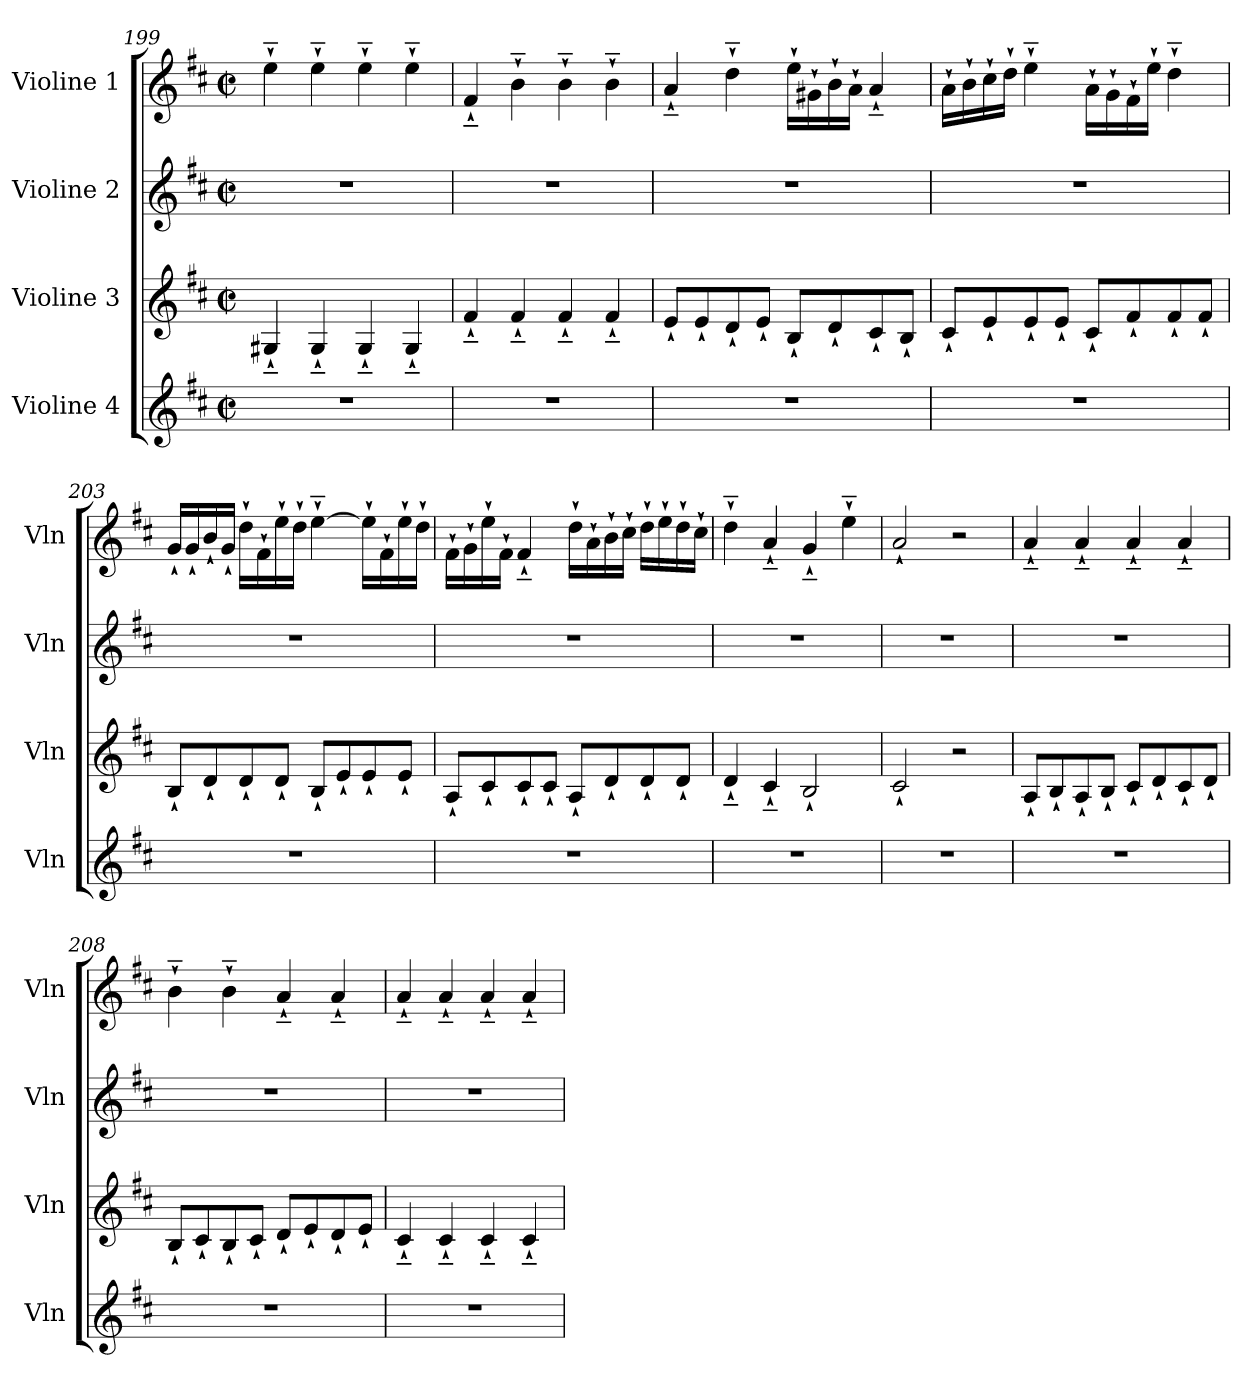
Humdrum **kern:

**kern	**kern	**kern	**kern
*part4	*part3	*part2	*part1
*staff4	*staff3	*staff2	*staff1
*I"Violine 4	*I"Violine 3	*I"Violine 2	*I"Violine 1
*I'Vln	*I'Vln	*I'Vln	*I'Vln
*clefG2	*clefG2	*clefG2	*clefG2
*k[f#c#]	*k[f#c#]	*k[f#c#]	*k[f#c#]
*D:	*D:	*D:	*D:
*M2/2	*M2/2	*M2/2	*M2/2
*met(c|)	*met(c|)	*met(c|)	*met(c|)
=199	=199	=199	=199
1r	4G#X~`/	1r	4ee~`\
.	4G#~`/	.	4ee~`\
.	4G#~`/	.	4ee~`\
.	4G#~`/	.	4ee~`\
=200	=200	=200	=200
1r	4f#~`/	1r	4f#~`/
.	4f#~`/	.	4b~`\
.	4f#~`/	.	4b~`\
.	4f#~`/	.	4b~`\
!!LO:PB:g=z
=201	=201	=201	=201
1r	8e`/L	1r	4a~`/
.	8e`/	.	.
.	8d`/	.	4dd~`\
.	8e`/J	.	.
.	8B`/L	.	16ee`\LL
.	.	.	16g#X`\
.	8d`/	.	16b`\
.	.	.	16a`\JJ
.	8c#`/	.	4a~`/
.	8B`/J	.	.
=202	=202	=202	=202
1r	8c#`/L	1r	16a`\LL
.	.	.	16b`\
.	8e`/	.	16cc#`\
.	.	.	16dd`\JJ
.	8e`/	.	4ee~`\
.	8e`/J	.	.
.	8c#`/L	.	16a`\LL
.	.	.	16g`\
.	8f#`/	.	16f#`\
.	.	.	16ee`\JJ
.	8f#`/	.	4dd~`\
.	8f#`/J	.	.
=203	=203	=203	=203
1r	8B`/L	1r	16g`/LL
.	.	.	16g`/
.	8d`/	.	16b`/
.	.	.	16g`/JJ
.	8d`/	.	16dd`\LL
.	.	.	16f#`\
.	8d`/J	.	16ee`\
.	.	.	16dd`\JJ
.	8B`/L	.	[4ee~`\
.	8e`/	.	.
.	8e`/	.	16ee`\LL]
.	.	.	16f#`\
.	8e`/J	.	16ee`\
.	.	.	16dd`\JJ
!!LO:LB:g=z
=204	=204	=204	=204
1r	8A`/L	1r	16f#`\LL
.	.	.	16g`\
.	8c#`/	.	16ee`\
.	.	.	16f#`\JJ
.	8c#`/	.	4f#~`/
.	8c#`/J	.	.
.	8A`/L	.	16dd`\LL
.	.	.	16a`\
.	8d`/	.	16b`\
.	.	.	16cc#`\JJ
.	8d`/	.	16dd`\LL
.	.	.	16ee`\
.	8d`/J	.	16dd`\
.	.	.	16cc#`\JJ
=205	=205	=205	=205
1r	4d~`/	1r	4dd~`\
.	4c#~`/	.	4a~`/
.	2B`/	.	4g~`/
.	.	.	4ee~`\
=206	=206	=206	=206
1r	2c#`/	1r	2a`/
.	2r	.	2r
=207	=207	=207	=207
1r	8A`/L	1r	4a~`/
.	8B`/	.	.
.	8A`/	.	4a~`/
.	8B`/J	.	.
.	8c#`/L	.	4a~`/
.	8d`/	.	.
.	8c#`/	.	4a~`/
.	8d`/J	.	.
=208	=208	=208	=208
1r	8B`/L	1r	4b~`\
.	8c#`/	.	.
.	8B`/	.	4b~`\
.	8c#`/J	.	.
.	8d`/L	.	4a~`/
.	8e`/	.	.
.	8d`/	.	4a~`/
.	8e`/J	.	.
!!LO:LB:g=z
=209	=209	=209	=209
1r	4c#~`/	1r	4a~`/
.	4c#~`/	.	4a~`/
.	4c#~`/	.	4a~`/
.	4c#~`/	.	4a~`/
=	=	=	=
*-	*-	*-	*-
